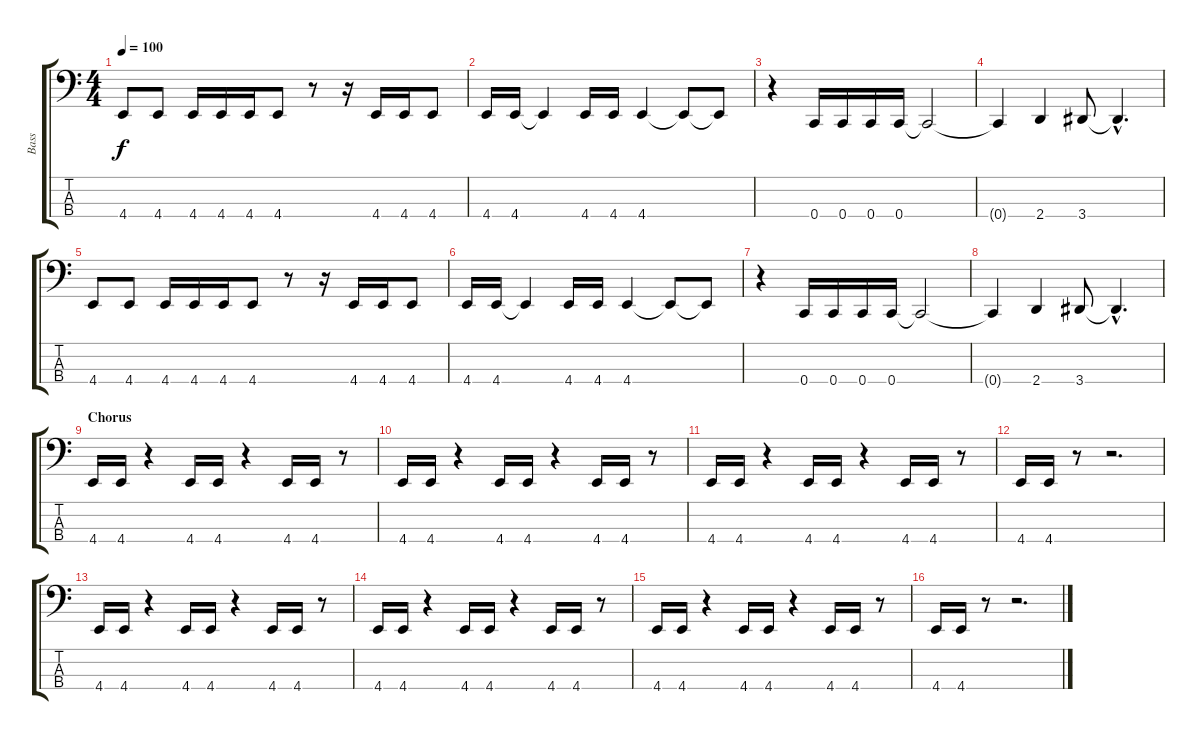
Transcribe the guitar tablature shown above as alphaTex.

\track ("Bass" "Bass") {instrument electricbassfinger}
\staff {score tabs}
\tuning (G2 D2 A1 C1) {hide}
\ts (4 4)
\tempo 100
\clef f4
\ks c
4.4.8{dy f} 4.4.8 4.4.16 4.4.16 4.4.16 4.4.8 r.8 r.16 4.4.16 4.4.16 4.4.8 |
4.4.16 4.4.16 4.4{t}.4 4.4.16 4.4.16 4.4.4 4.4{t}.8 4.4{t}.8 |
r.4 0.4.16 0.4.16 0.4.16 0.4.16 0.4{t}.2 |
0.4{t}.4 2.4.4 3.4.8 3.4{hac t}.4{d} |
4.4.8 4.4.8 4.4.16 4.4.16 4.4.16 4.4.8 r.8 r.16 4.4.16 4.4.16 4.4.8 |
4.4.16 4.4.16 4.4{t}.4 4.4.16 4.4.16 4.4.4 4.4{t}.8 4.4{t}.8 |
r.4 0.4.16 0.4.16 0.4.16 0.4.16 0.4{t}.2 |
0.4{t}.4 2.4.4 3.4.8 3.4{hac t}.4{d} |
\section ("" "Chorus")
4.4.16 4.4.16 r.4 4.4.16 4.4.16 r.4 4.4.16 4.4.16 r.8 |
4.4.16 4.4.16 r.4 4.4.16 4.4.16 r.4 4.4.16 4.4.16 r.8 |
4.4.16 4.4.16 r.4 4.4.16 4.4.16 r.4 4.4.16 4.4.16 r.8 |
4.4.16 4.4.16 r.8 r.2{d} |
4.4.16 4.4.16 r.4 4.4.16 4.4.16 r.4 4.4.16 4.4.16 r.8 |
4.4.16 4.4.16 r.4 4.4.16 4.4.16 r.4 4.4.16 4.4.16 r.8 |
4.4.16 4.4.16 r.4 4.4.16 4.4.16 r.4 4.4.16 4.4.16 r.8 |
4.4.16 4.4.16 r.8 r.2{d}
